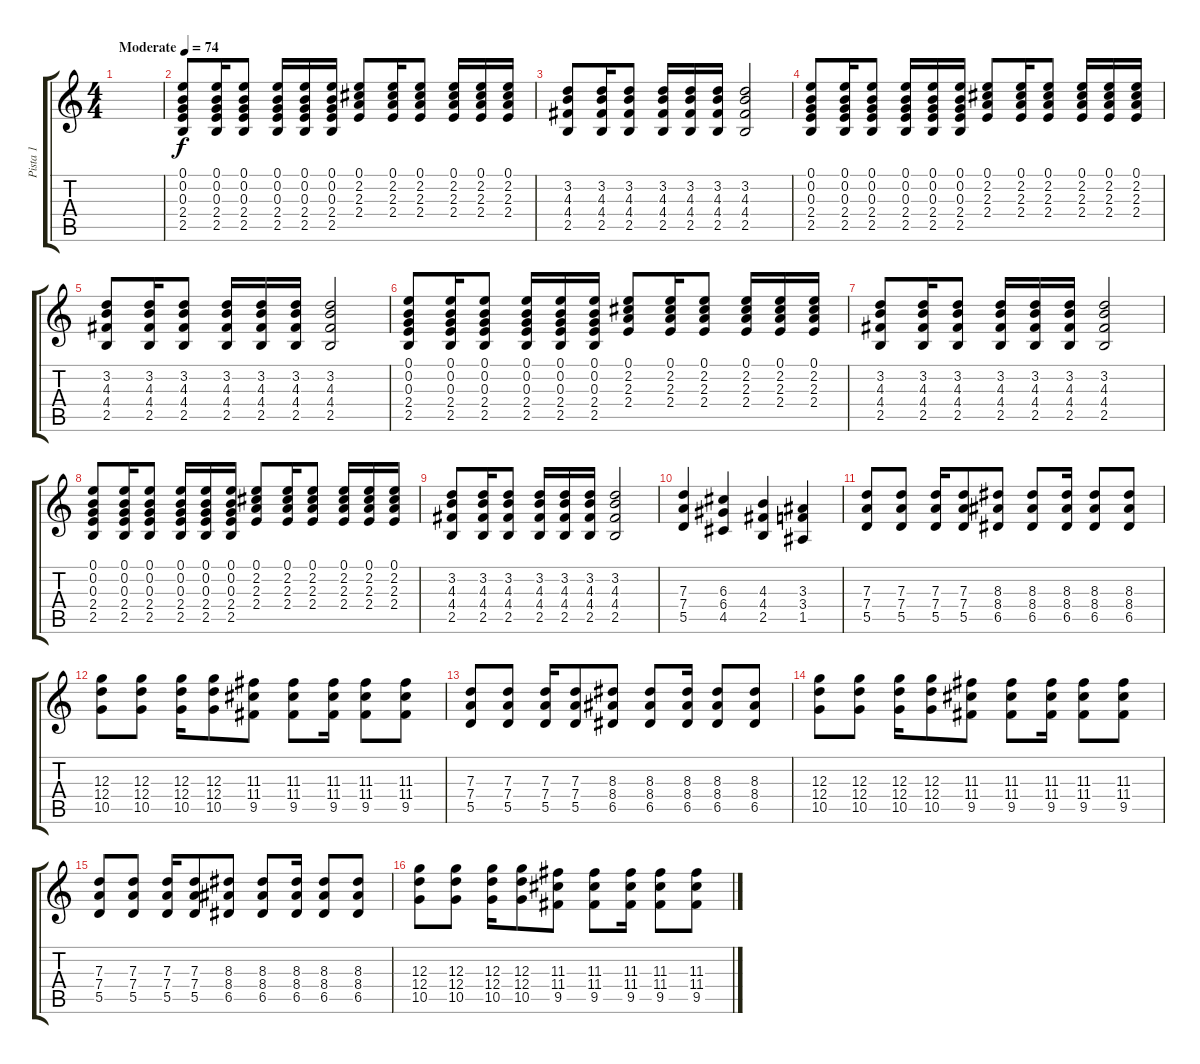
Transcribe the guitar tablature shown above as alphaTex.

\track ("Pista 1" "Pista 1") {instrument electricguitarclean}
\staff {score tabs}
\tuning (E4 B3 G3 D3 A2 E2) {hide}
\ts (4 4)
\tempo (74 "Moderate")
\clef g2
\ks c
|
(0.1 0.2 0.3 2.4 2.5).8 (0.1 0.2 0.3 2.4 2.5).16 (0.1 0.2 0.3 2.4 2.5).8 (0.1 0.2 0.3 2.4 2.5).16 (0.1 0.2 0.3 2.4 2.5).16 (0.1 0.2 0.3 2.4 2.5).16 (0.1 2.2 2.3 2.4).8 (0.1 2.2 2.3 2.4).16 (0.1 2.2 2.3 2.4).8 (0.1 2.2 2.3 2.4).16 (0.1 2.2 2.3 2.4).16 (0.1 2.2 2.3 2.4).16 |
(3.2 4.3 4.4 2.5).8 (3.2 4.3 4.4 2.5).16 (3.2 4.3 4.4 2.5).8 (3.2 4.3 4.4 2.5).16 (3.2 4.3 4.4 2.5).16 (3.2 4.3 4.4 2.5).16 (3.2 4.3 4.4 2.5).2 |
(0.1 0.2 0.3 2.4 2.5).8 (0.1 0.2 0.3 2.4 2.5).16 (0.1 0.2 0.3 2.4 2.5).8 (0.1 0.2 0.3 2.4 2.5).16 (0.1 0.2 0.3 2.4 2.5).16 (0.1 0.2 0.3 2.4 2.5).16 (0.1 2.2 2.3 2.4).8 (0.1 2.2 2.3 2.4).16 (0.1 2.2 2.3 2.4).8 (0.1 2.2 2.3 2.4).16 (0.1 2.2 2.3 2.4).16 (0.1 2.2 2.3 2.4).16 |
(3.2 4.3 4.4 2.5).8 (3.2 4.3 4.4 2.5).16 (3.2 4.3 4.4 2.5).8 (3.2 4.3 4.4 2.5).16 (3.2 4.3 4.4 2.5).16 (3.2 4.3 4.4 2.5).16 (3.2 4.3 4.4 2.5).2 |
(0.1 0.2 0.3 2.4 2.5).8 (0.1 0.2 0.3 2.4 2.5).16 (0.1 0.2 0.3 2.4 2.5).8 (0.1 0.2 0.3 2.4 2.5).16 (0.1 0.2 0.3 2.4 2.5).16 (0.1 0.2 0.3 2.4 2.5).16 (0.1 2.2 2.3 2.4).8 (0.1 2.2 2.3 2.4).16 (0.1 2.2 2.3 2.4).8 (0.1 2.2 2.3 2.4).16 (0.1 2.2 2.3 2.4).16 (0.1 2.2 2.3 2.4).16 |
(3.2 4.3 4.4 2.5).8 (3.2 4.3 4.4 2.5).16 (3.2 4.3 4.4 2.5).8 (3.2 4.3 4.4 2.5).16 (3.2 4.3 4.4 2.5).16 (3.2 4.3 4.4 2.5).16 (3.2 4.3 4.4 2.5).2 |
(0.1 0.2 0.3 2.4 2.5).8 (0.1 0.2 0.3 2.4 2.5).16 (0.1 0.2 0.3 2.4 2.5).8 (0.1 0.2 0.3 2.4 2.5).16 (0.1 0.2 0.3 2.4 2.5).16 (0.1 0.2 0.3 2.4 2.5).16 (0.1 2.2 2.3 2.4).8 (0.1 2.2 2.3 2.4).16 (0.1 2.2 2.3 2.4).8 (0.1 2.2 2.3 2.4).16 (0.1 2.2 2.3 2.4).16 (0.1 2.2 2.3 2.4).16 |
(3.2 4.3 4.4 2.5).8 (3.2 4.3 4.4 2.5).16 (3.2 4.3 4.4 2.5).8 (3.2 4.3 4.4 2.5).16 (3.2 4.3 4.4 2.5).16 (3.2 4.3 4.4 2.5).16 (3.2 4.3 4.4 2.5).2 |
(7.3 7.4 5.5).4 (6.3 6.4 4.5).4 (4.3 4.4 2.5).4 (3.3 3.4 1.5).4 |
(7.3 7.4 5.5).8 (7.3 7.4 5.5).8 (7.3 7.4 5.5).16 (7.3 7.4 5.5).8 (8.3 8.4 6.5).8 (8.3 8.4 6.5).8 (8.3 8.4 6.5).16 (8.3 8.4 6.5).8 (8.3 8.4 6.5).8 |
(12.3 12.4 10.5).8 (12.3 12.4 10.5).8 (12.3 12.4 10.5).16 (12.3 12.4 10.5).8 (11.3 11.4 9.5).8 (11.3 11.4 9.5).8 (11.3 11.4 9.5).16 (11.3 11.4 9.5).8 (11.3 11.4 9.5).8 |
(7.3 7.4 5.5).8 (7.3 7.4 5.5).8 (7.3 7.4 5.5).16 (7.3 7.4 5.5).8 (8.3 8.4 6.5).8 (8.3 8.4 6.5).8 (8.3 8.4 6.5).16 (8.3 8.4 6.5).8 (8.3 8.4 6.5).8 |
(12.3 12.4 10.5).8 (12.3 12.4 10.5).8 (12.3 12.4 10.5).16 (12.3 12.4 10.5).8 (11.3 11.4 9.5).8 (11.3 11.4 9.5).8 (11.3 11.4 9.5).16 (11.3 11.4 9.5).8 (11.3 11.4 9.5).8 |
(7.3 7.4 5.5).8 (7.3 7.4 5.5).8 (7.3 7.4 5.5).16 (7.3 7.4 5.5).8 (8.3 8.4 6.5).8 (8.3 8.4 6.5).8 (8.3 8.4 6.5).16 (8.3 8.4 6.5).8 (8.3 8.4 6.5).8 |
(12.3 12.4 10.5).8 (12.3 12.4 10.5).8 (12.3 12.4 10.5).16 (12.3 12.4 10.5).8 (11.3 11.4 9.5).8 (11.3 11.4 9.5).8 (11.3 11.4 9.5).16 (11.3 11.4 9.5).8 (11.3 11.4 9.5).8
